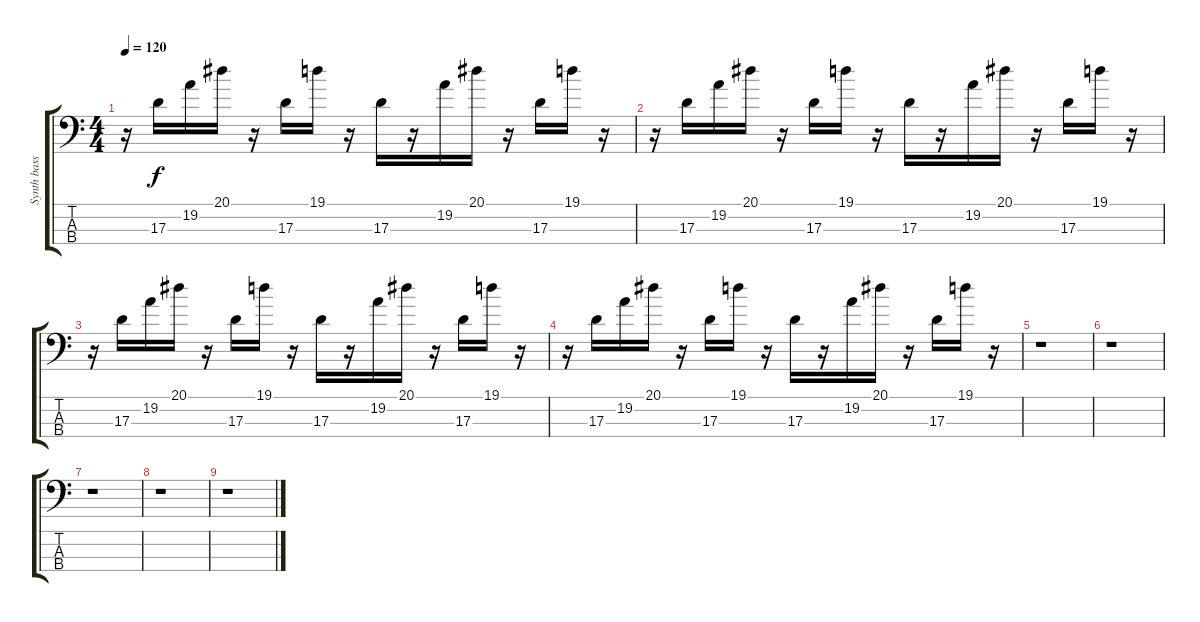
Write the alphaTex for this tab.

\track ("Synth bass" "Synth bass") {instrument synthbass1}
\staff {score tabs}
\tuning (G2 D2 A1 E1) {hide}
\ts (4 4)
\tempo 120
\clef f4
\ks c
r.16{dy f} 17.3.16 19.2.16 20.1.16 r.16 17.3.16 19.1.16 r.16 17.3.16 r.16 19.2.16 20.1.16 r.16 17.3.16 19.1.16 r.16 |
r.16 17.3.16 19.2.16 20.1.16 r.16 17.3.16 19.1.16 r.16 17.3.16 r.16 19.2.16 20.1.16 r.16 17.3.16 19.1.16 r.16 |
r.16 17.3.16 19.2.16 20.1.16 r.16 17.3.16 19.1.16 r.16 17.3.16 r.16 19.2.16 20.1.16 r.16 17.3.16 19.1.16 r.16 |
r.16 17.3.16 19.2.16 20.1.16 r.16 17.3.16 19.1.16 r.16 17.3.16 r.16 19.2.16 20.1.16 r.16 17.3.16 19.1.16 r.16 |
r.1 |
r.1 |
r.1 |
r.1 |
r.1
